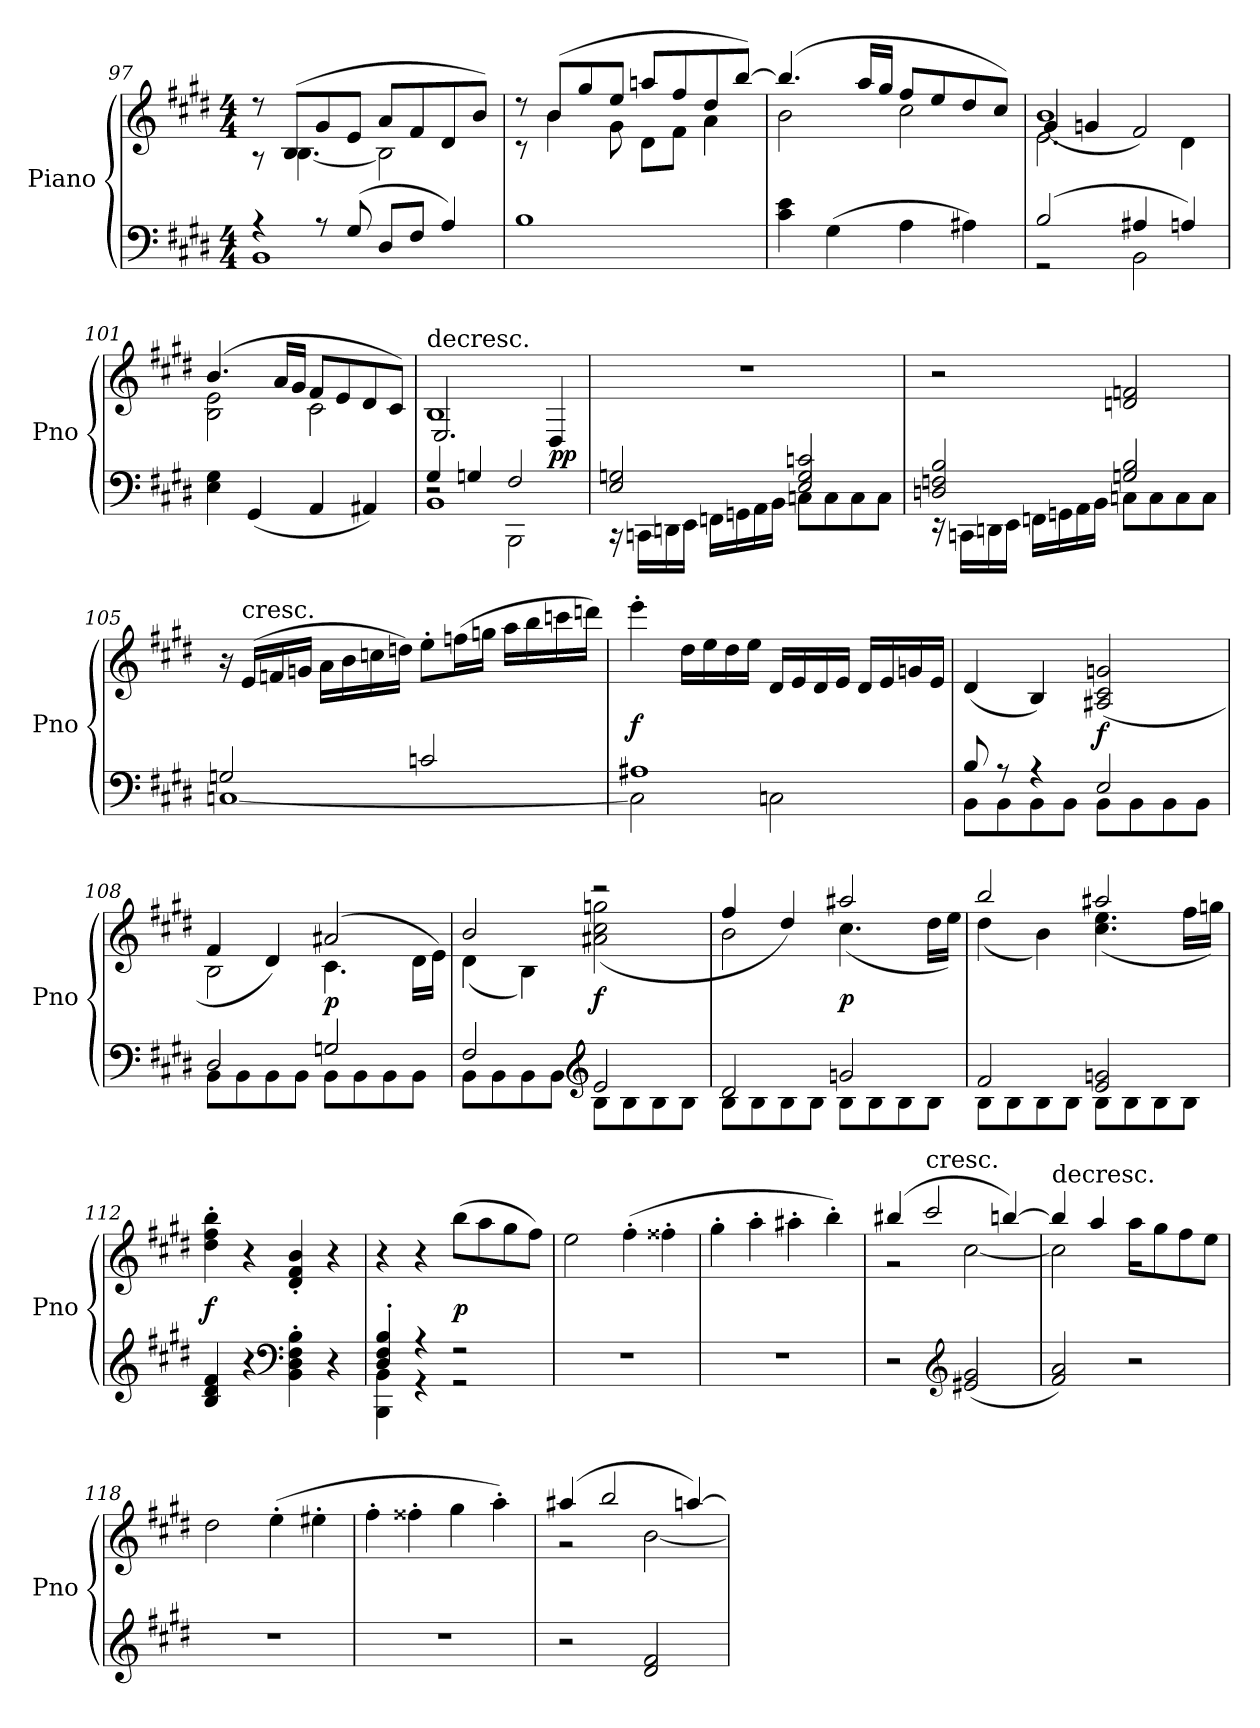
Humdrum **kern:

**kern	**kern	**dynam
*part1	*part1	*part1
*staff2	*staff1	*staff1/2
*I"Piano	*	*
*I'Pno	*	*
*clefF4	*clefG2	*
*k[f#c#g#d#]	*k[f#c#g#d#]	*
*E:	*E:	*
*M4/4	*M4/4	*
=97	=97	=97
*^	*^	*
4r	1BB	8r	8r	.
.	.	(8B/L	[4.B\	.
8r	.	8g#/	.	.
(8G#/	.	8e/J	.	.
8D#/L	.	8a/L	2B\]	.
8F#/J	.	8f#/	.	.
4A/)	.	8d#/	.	.
.	.	8b/J)	.	.
*v	*v	*	*	*
=98	=98	=98	=98
1B	8r	8r	.
.	(8b/L	4b\	.
.	8gg#/	.	.
.	8ee/J	8g#\	.
.	8aan/L	8d#\L	.
.	8ff#/	8f#\J	.
.	8dd#/	4a\	.
.	[8bb/J)	.	.
=99	=99	=99	=99
4c#\ 4e\	(4.bb/]	2b\	.
(4G#\	.	.	.
.	16aa/LL	.	.
.	16gg#/JJ	.	.
4A\	8ff#/L	2cc#\	.
.	8ee/	.	.
4A#X\)	8dd#/	.	.
.	8cc#/J)	.	.
=100	=100	=100	=100
*^	*	*^	*
(2B/	2r	1b	(4g#/	2.e\	.
.	.	.	4gn/	.	.
4A#X/	2BB\	.	2f#/)	.	.
4An/)	.	.	.	4d#\	.
*v	*v	*	*	*	*
*	*	*v	*v	*
=101	=101	=101	=101
4E\ 4G#\	(4.b/	2B\ 2e\	.
(4GG#/	.	.	.
.	16a/LL	.	.
.	16g#/JJ	.	.
4AA/	8f#/L	2c#\	.
.	8e/	.	.
4AA#X/)	8d#/	.	.
.	8c#/J)	.	.
=102	=102	=102	=102
*^	*	*	*
*	*^	*	*	*
!	!	!	!LO:TX:t=decresc.	!	!
4G#/	1BB	2r	1B	2.E/	.
4Gn/	.	.	.	.	.
2F#/	.	2BBB\	.	.	.
.	.	.	.	4D#/	pp
*	*v	*v	*	*	*
*	*	*v	*v	*
=103	=103	=103	=103
2E/ 2Gn/	16r	1r	.
.	16CCn\LL	.	.
.	16DDn\	.	.
.	16EE\JJ	.	.
.	16FFn\LL	.	.
.	16GGn\	.	.
.	16AA\	.	.
.	16BB\JJ	.	.
2E/ 2G/ 2cn/	8Cn\L	.	.
.	8C\	.	.
.	8C\	.	.
.	8C\J	.	.
=104	=104	=104	=104
2Dn/ 2Fn/ 2B/	16r	2r	.
.	16CCn\LL	.	.
.	16DDn\	.	.
.	16EE\JJ	.	.
.	16FFn\LL	.	.
.	16GGn\	.	.
.	16AA\	.	.
.	16BB\JJ	.	.
2Gn/ 2B/	8Cn\L	2dn/ 2fn/	.
.	8C\	.	.
.	8C\	.	.
.	8C\J	.	.
=105	=105	=105	=105
2Gn/	[1Cn	16r	.
!	!	!LO:TX:t=cresc.	!
.	.	(16e/LL	.
.	.	16fn/	.
.	.	16gn/JJ	.
.	.	16a\LL	.
.	.	16b\	.
.	.	16ccn\	.
.	.	16ddn\JJ)	.
2cn/	.	8ee'\L	.
.	.	(16ffn\L	.
.	.	16ggn\JJ	.
.	.	16aa\LL	.
.	.	16bb\	.
.	.	16cccn\	.
.	.	16dddn\JJ)	.
=106	=106	=106	=106
1A#X	2C\]	4eee'\	f
.	.	16dd#\LL	.
.	.	16ee\	.
.	.	16dd#\	.
.	.	16ee\JJ	.
.	2Cn\	16d#/LL	.
.	.	16e/	.
.	.	16d#/	.
.	.	16e/JJ	.
.	.	16d#/LL	.
.	.	16e/	.
.	.	16gn/	.
.	.	16e/JJ	.
=107	=107	=107	=107
8B/	8BB\L	(4d#/	.
8r	8BB\	.	.
4r	8BB\	4B/)	.
.	8BB\J	.	.
2E/	8BB\L	(2A#X/ 2c#/ 2gn/	f
.	8BB\	.	.
.	8BB\	.	.
.	8BB\J	.	.
=108	=108	=108	=108
*	*	*^	*
2D#/	8BB\L	4f#/	2B\	.
.	8BB\	.	.	.
.	8BB\	4d#/)	.	.
.	8BB\J	.	.	.
2Gn/	8BB\L	(2a#X/	4.c#\	p
.	8BB\	.	.	.
.	8BB\	.	.	.
.	8BB\J	.	16d#\LL	.
.	.	.	16e\JJ)	.
=109	=109	=109	=109	=109
2F#/	8BB\L	2b/	(4d#\	.
.	8BB\	.	.	.
.	8BB\	.	4B\)	.
.	8BB\J	.	.	.
*clefG2	*	*	*	*
2e/	8B\L	2r	(2a#X\ 2cc#\ 2ggn\	f
.	8B\	.	.	.
.	8B\	.	.	.
.	8B\J	.	.	.
=110	=110	=110	=110	=110
2d#/	8B\L	4ff#/	2b\	.
.	8B\	.	.	.
.	8B\	4dd#/)	.	.
.	8B\J	.	.	.
2gn/	8B\L	2aa#X/	(4.cc#\	p
.	8B\	.	.	.
.	8B\	.	.	.
.	8B\J	.	16dd#\LL	.
.	.	.	16ee\JJ)	.
=111	=111	=111	=111	=111
2f#/	8B\L	2bb/	(4dd#\	.
.	8B\	.	.	.
.	8B\	.	4b\)	.
.	8B\J	.	.	.
2e/ 2gn/	8B\L	2aa#X/	(4.cc#\ 4.ee\	.
.	8B\	.	.	.
.	8B\	.	.	.
.	8B\J	.	16ff#\LL	.
.	.	.	16ggn\JJ)	.
*v	*v	*	*	*
*	*v	*v	*
=112	=112	=112
4B/ 4d#/ 4f#/	4dd#'\ 4ff#'\ 4bb'\	f
4r	4r	.
*clefF4	*	*
4BB'\ 4D#'\ 4F#'\ 4B'\	4d#'/ 4f#'/ 4b'/	.
4r	4r	.
=113	=113	=113
*^	*	*
4D#'/ 4F#'/ 4B'/	4BBB\ 4BB\	4r	.
4r	4r	4r	.
2r	2r	(8bb\L	p
.	.	8aa\	.
.	.	8gg#\	.
.	.	8ff#\J)	.
*v	*v	*	*
=114	=114	=114
1r	2ee\	.
.	(4ff#'\	.
.	4ff##X'\	.
=115	=115	=115
1r	4gg#'\	.
.	4aa'\	.
.	4aa#X'\	.
.	4bb'\)	.
=116	=116	=116
*	*^	*
2r	(4bb#X/	2r	.
!	!LO:TX:t=cresc.	!	!
.	2ccc#/	.	.
*clefG2	*	*	*
(2e#X/ 2g#/	.	[2cc#\	.
.	[4bbn/)	.	.
=117	=117	=117	=117
!	!LO:TX:t=decresc.	!	!
2f#/ 2a/)	2cc#\]	4bb/]	.
.	.	4aa/	.
2r	8aa\L	2r	.
.	8gg#\	.	.
.	8ff#\	.	.
.	8ee\J	.	.
*	*v	*v	*
=118	=118	=118
1r	2dd#\	.
.	(4ee'\	.
.	4ee#X'\	.
=119	=119	=119
1r	4ff#'\	.
.	4ff##X'\	.
.	4gg#\	.
.	4aa'\)	.
=120	=120	=120
*	*^	*
2r	(4aa#X/	2r	.
.	2bb/	.	.
2d#/ 2f#/	.	[2b\	.
.	[4aan/)	.	.
*	*v	*v	*
=	=	=
*-	*-	*-
